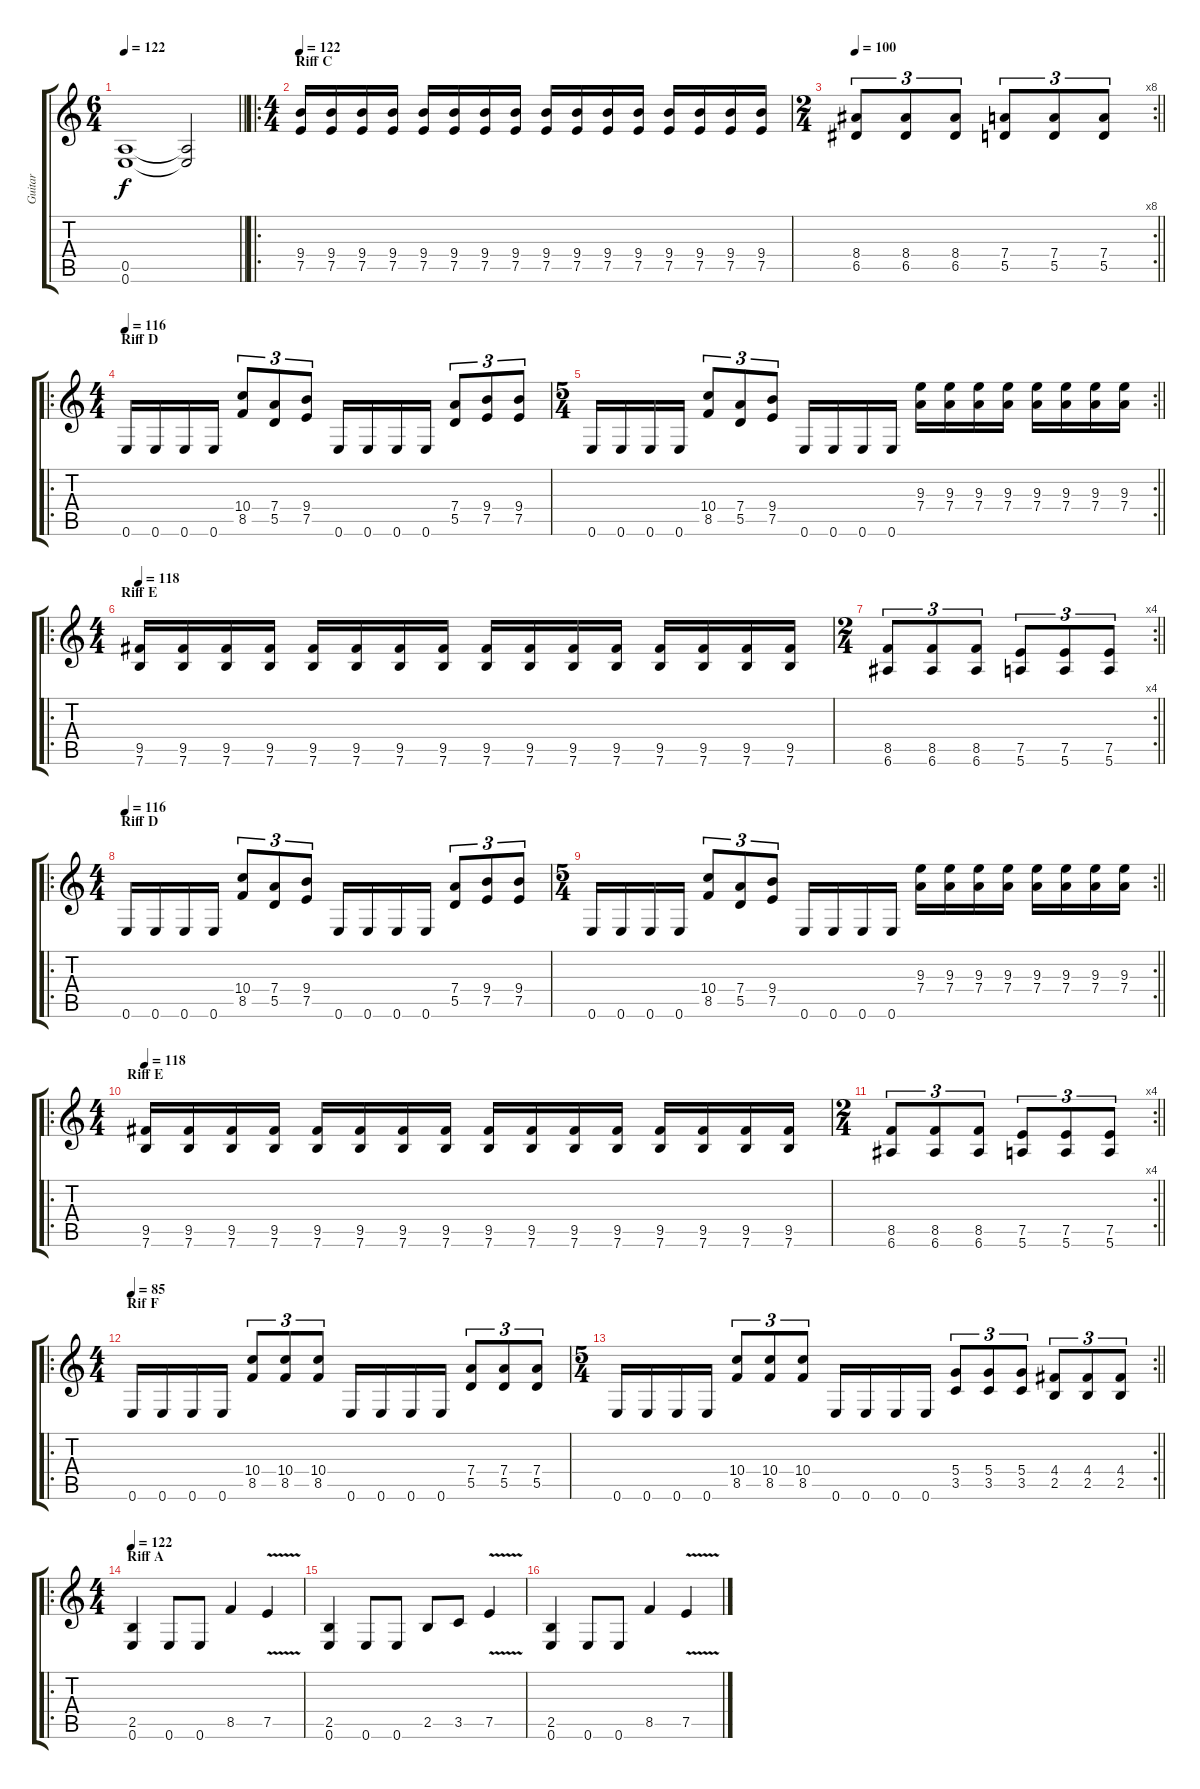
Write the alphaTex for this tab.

\track ("Guitar" "Guitar") {instrument distortionguitar}
\staff {score tabs}
\tuning (E4 B3 G3 D3 A2 E2) {hide}
\ts (6 4)
\tempo 122
\clef g2
\barLineRight lightlight
\ks c
(0.5 0.6).1{dy f} (0.5{t} 0.6{t}).2 |
\ro
\ts (4 4)
\section ("" "Riff C")
\tempo 122
(9.4 7.5).16 (9.4 7.5).16 (9.4 7.5).16 (9.4 7.5).16 (9.4 7.5).16 (9.4 7.5).16 (9.4 7.5).16 (9.4 7.5).16 (9.4 7.5).16 (9.4 7.5).16 (9.4 7.5).16 (9.4 7.5).16 (9.4 7.5).16 (9.4 7.5).16 (9.4 7.5).16 (9.4 7.5).16 |
\rc 8
\ts (2 4)
\tempo 100
\barLineRight lightlight
(8.4 6.5).8{tu (3 2)} (8.4 6.5).8{tu (3 2)} (8.4 6.5).8{tu (3 2)} (7.4 5.5).8{tu (3 2)} (7.4 5.5).8{tu (3 2) beam merge} (7.4 5.5).8{tu (3 2)} |
\ro
\ts (4 4)
\section ("" "Riff D")
\tempo 116
0.6.16 0.6.16 0.6.16 0.6.16 (10.4 8.5).8{tu (3 2) beam merge} (7.4 5.5).8{tu (3 2) beam merge} (9.4 7.5).8{tu (3 2) beam split} 0.6.16 0.6.16 0.6.16 0.6.16 (7.4 5.5).8{tu (3 2)} (9.4 7.5).8{tu (3 2)} (9.4 7.5).8{tu (3 2)} |
\rc 2
\ts (5 4)
\barLineRight lightlight
0.6.16 0.6.16 0.6.16 0.6.16 (10.4 8.5).8{tu (3 2) beam merge} (7.4 5.5).8{tu (3 2) beam merge} (9.4 7.5).8{tu (3 2)} 0.6.16 0.6.16 0.6.16 0.6.16 (9.3 7.4).16 (9.3 7.4).16 (9.3 7.4).16 (9.3 7.4).16 (9.3 7.4).16 (9.3 7.4).16 (9.3 7.4).16 (9.3 7.4).16 |
\ro
\ts (4 4)
\section ("" "Riff E")
\tempo 118
(9.5 7.6).16 (9.5 7.6).16 (9.5 7.6).16 (9.5 7.6).16 (9.5 7.6).16 (9.5 7.6).16 (9.5 7.6).16 (9.5 7.6).16 (9.5 7.6).16 (9.5 7.6).16 (9.5 7.6).16 (9.5 7.6).16 (9.5 7.6).16 (9.5 7.6).16 (9.5 7.6).16 (9.5 7.6).16 |
\rc 4
\ts (2 4)
\barLineRight lightlight
(8.5 6.6).8{tu (3 2)} (8.5 6.6).8{tu (3 2) beam merge} (8.5 6.6).8{tu (3 2)} (7.5 5.6).8{tu (3 2)} (7.5 5.6).8{tu (3 2) beam merge} (7.5 5.6).8{tu (3 2)} |
\ro
\ts (4 4)
\section ("" "Riff D")
\tempo 116
0.6.16 0.6.16 0.6.16 0.6.16 (10.4 8.5).8{tu (3 2) beam merge} (7.4 5.5).8{tu (3 2) beam merge} (9.4 7.5).8{tu (3 2) beam split} 0.6.16 0.6.16 0.6.16 0.6.16 (7.4 5.5).8{tu (3 2)} (9.4 7.5).8{tu (3 2)} (9.4 7.5).8{tu (3 2)} |
\rc 2
\ts (5 4)
\barLineRight lightlight
0.6.16 0.6.16 0.6.16 0.6.16 (10.4 8.5).8{tu (3 2) beam merge} (7.4 5.5).8{tu (3 2) beam merge} (9.4 7.5).8{tu (3 2)} 0.6.16 0.6.16 0.6.16 0.6.16 (9.3 7.4).16 (9.3 7.4).16 (9.3 7.4).16 (9.3 7.4).16 (9.3 7.4).16 (9.3 7.4).16 (9.3 7.4).16 (9.3 7.4).16 |
\ro
\ts (4 4)
\section ("" "Riff E")
\tempo 118
(9.5 7.6).16 (9.5 7.6).16 (9.5 7.6).16 (9.5 7.6).16 (9.5 7.6).16 (9.5 7.6).16 (9.5 7.6).16 (9.5 7.6).16 (9.5 7.6).16 (9.5 7.6).16 (9.5 7.6).16 (9.5 7.6).16 (9.5 7.6).16 (9.5 7.6).16 (9.5 7.6).16 (9.5 7.6).16 |
\rc 4
\ts (2 4)
\barLineRight lightlight
(8.5 6.6).8{tu (3 2)} (8.5 6.6).8{tu (3 2) beam merge} (8.5 6.6).8{tu (3 2)} (7.5 5.6).8{tu (3 2)} (7.5 5.6).8{tu (3 2) beam merge} (7.5 5.6).8{tu (3 2)} |
\ro
\ts (4 4)
\section ("" "Rif F")
\tempo 85
0.6.16 0.6.16 0.6.16 0.6.16 (10.4 8.5).8{tu (3 2)} (10.4 8.5).8{tu (3 2) beam merge} (10.4 8.5).8{tu (3 2) beam split} 0.6.16 0.6.16 0.6.16 0.6.16 (7.4 5.5).8{tu (3 2)} (7.4 5.5).8{tu (3 2)} (7.4 5.5).8{tu (3 2)} |
\rc 2
\ts (5 4)
\barLineRight lightlight
0.6.16 0.6.16 0.6.16 0.6.16 (10.4 8.5).8{tu (3 2)} (10.4 8.5).8{tu (3 2)} (10.4 8.5).8{tu (3 2)} 0.6.16 0.6.16 0.6.16 0.6.16 (5.4 3.5).8{tu (3 2)} (5.4 3.5).8{tu (3 2)} (5.4 3.5).8{tu (3 2)} (4.4 2.5).8{tu (3 2)} (4.4 2.5).8{tu (3 2)} (4.4 2.5).8{tu (3 2)} |
\ro
\ts (4 4)
\section ("" "Riff A")
\tempo 122
(2.5 0.6).4 0.6.8 0.6.8 8.5.4 7.5{v}.4 |
(2.5 0.6).4 0.6.8 0.6.8 2.5.8 3.5.8 7.5{v}.4 |
(2.5 0.6).4 0.6.8 0.6.8 8.5.4 7.5{v}.4
